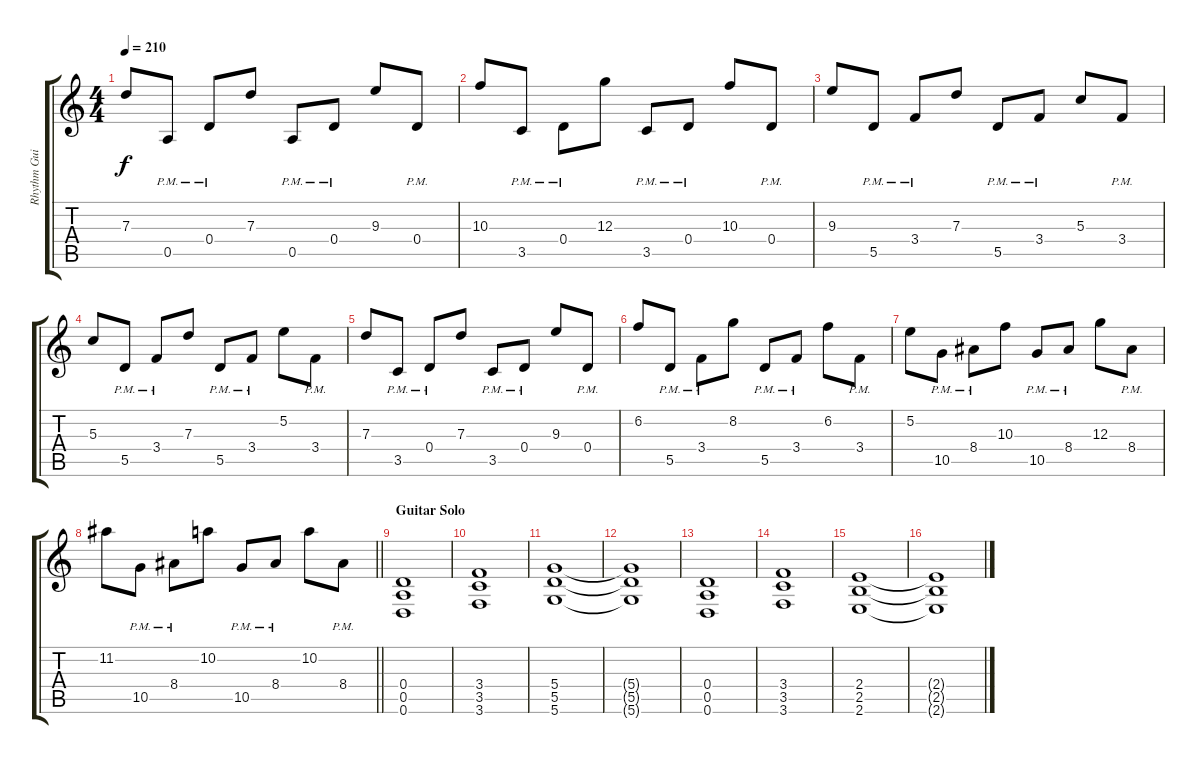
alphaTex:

\track ("Rhythm Guitar" "Rhythm Gui") {instrument distortionguitar}
\staff {score tabs}
\tuning (E4 B3 G3 D3 A2 D2) {hide}
\ts (4 4)
\tempo 210
\clef g2
\ks c
7.3.8{dy f} 0.5{pm}.8 0.4{pm}.8 7.3.8 0.5{pm}.8 0.4{pm}.8 9.3.8 0.4{pm}.8 |
10.3.8 3.5{pm}.8 0.4{pm}.8 12.3.8 3.5{pm}.8 0.4{pm}.8 10.3.8 0.4{pm}.8 |
9.3.8 5.5{pm}.8 3.4{pm}.8 7.3.8 5.5{pm}.8 3.4{pm}.8 5.3.8 3.4{pm}.8 |
5.3.8 5.5{pm}.8 3.4{pm}.8 7.3.8 5.5{pm}.8 3.4{pm}.8 5.2.8 3.4{pm}.8 |
7.3.8 3.5{pm}.8 0.4{pm}.8 7.3.8 3.5{pm}.8 0.4{pm}.8 9.3.8 0.4{pm}.8 |
6.2.8 5.5{pm}.8 3.4{pm}.8 8.2.8 5.5{pm}.8 3.4{pm}.8 6.2.8 3.4{pm}.8 |
5.2.8 10.5{pm}.8 8.4{pm}.8 10.3.8 10.5{pm}.8 8.4{pm}.8 12.3.8 8.4{pm}.8 |
\barLineRight lightlight
11.2.8 10.5{pm}.8 8.4{pm}.8 10.2.8 10.5{pm}.8 8.4{pm}.8 10.2.8 8.4{pm}.8 |
\section ("" "Guitar Solo")
(0.4 0.5 0.6).1{volume 12} |
(3.4 3.5 3.6).1 |
(5.4 5.5 5.6).1 |
(5.4{t} 5.5{t} 5.6{t}).1 |
(0.4 0.5 0.6).1 |
(3.4 3.5 3.6).1 |
(2.4 2.5 2.6).1 |
(2.4{t} 2.5{t} 2.6{t}).1
